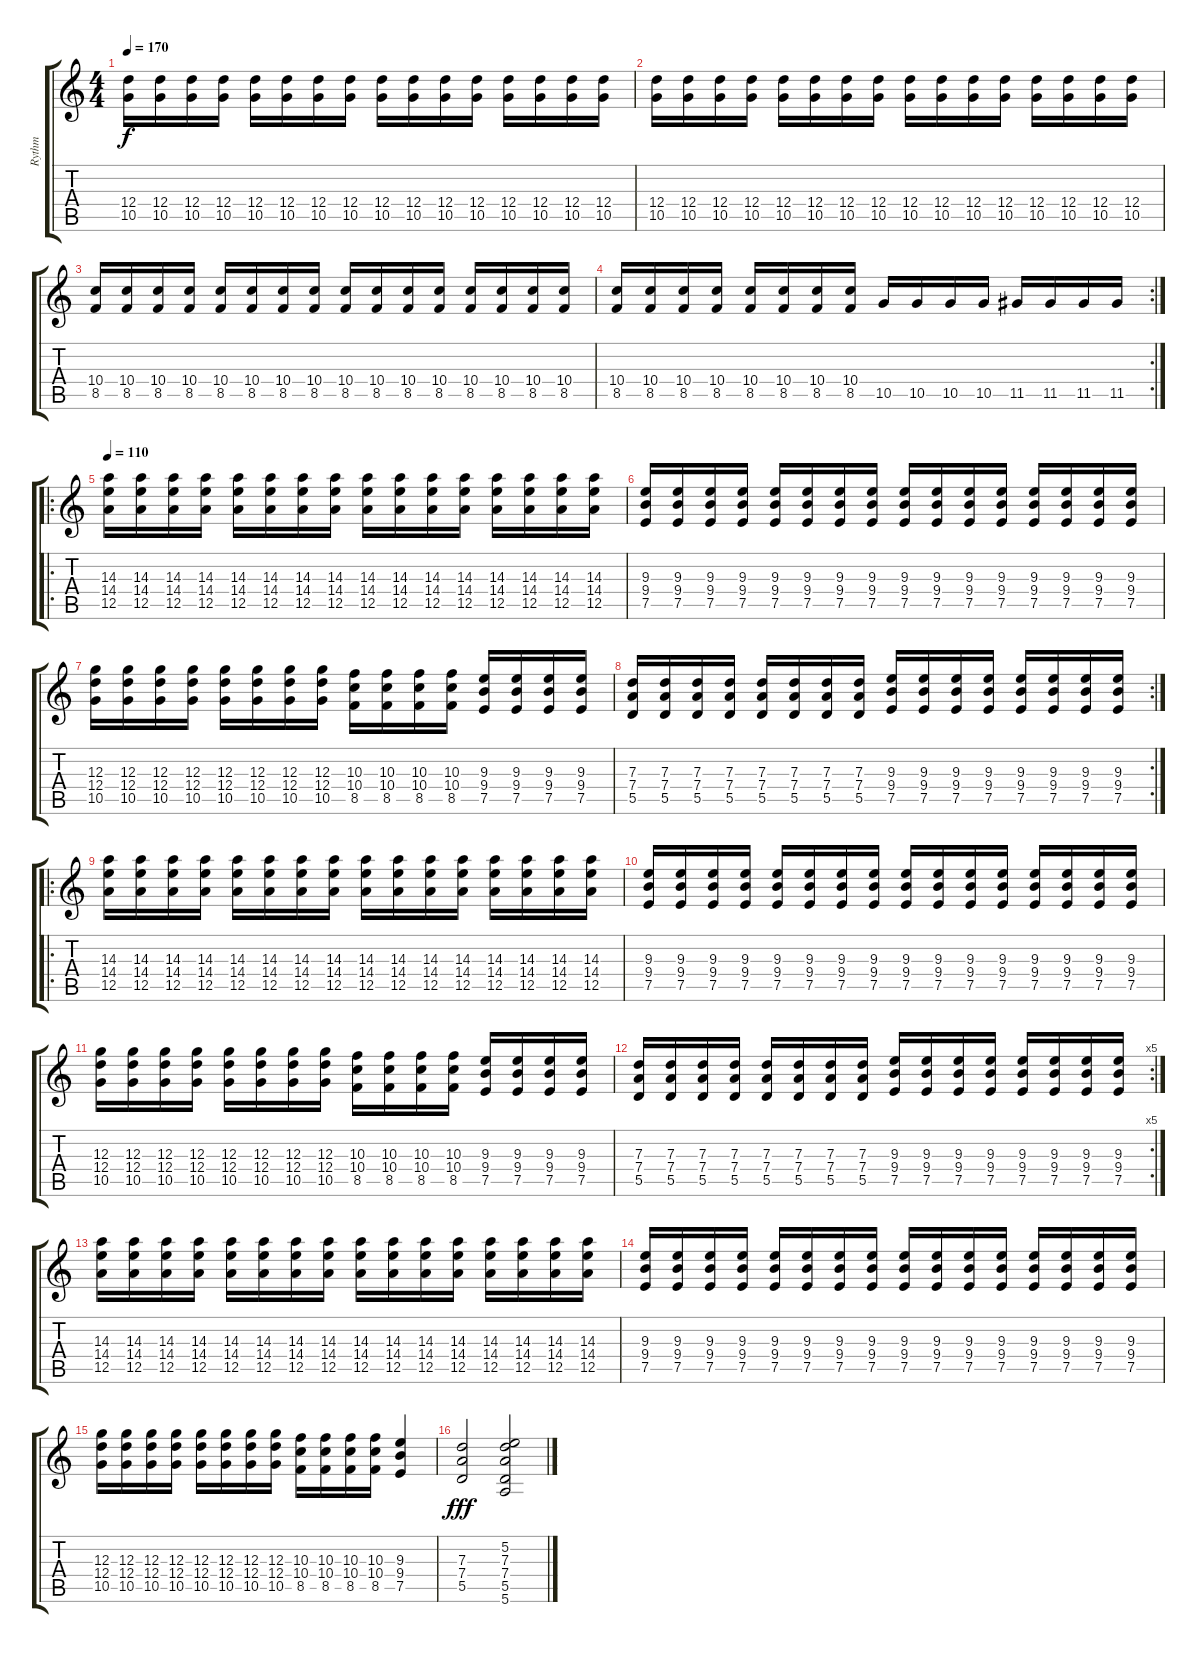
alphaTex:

\track ("Rythm" "Rythm") {instrument distortionguitar}
\staff {score tabs}
\tuning (E4 B3 G3 D3 A2 E2) {hide}
\ts (4 4)
\tempo 170
\clef g2
\ks c
(12.4 10.5).16{dy f} (12.4 10.5).16 (12.4 10.5).16 (12.4 10.5).16 (12.4 10.5).16 (12.4 10.5).16 (12.4 10.5).16 (12.4 10.5).16 (12.4 10.5).16 (12.4 10.5).16 (12.4 10.5).16 (12.4 10.5).16 (12.4 10.5).16 (12.4 10.5).16 (12.4 10.5).16 (12.4 10.5).16 |
(12.4 10.5).16 (12.4 10.5).16 (12.4 10.5).16 (12.4 10.5).16 (12.4 10.5).16 (12.4 10.5).16 (12.4 10.5).16 (12.4 10.5).16 (12.4 10.5).16 (12.4 10.5).16 (12.4 10.5).16 (12.4 10.5).16 (12.4 10.5).16 (12.4 10.5).16 (12.4 10.5).16 (12.4 10.5).16 |
(10.4 8.5).16 (10.4 8.5).16 (10.4 8.5).16 (10.4 8.5).16 (10.4 8.5).16 (10.4 8.5).16 (10.4 8.5).16 (10.4 8.5).16 (10.4 8.5).16 (10.4 8.5).16 (10.4 8.5).16 (10.4 8.5).16 (10.4 8.5).16 (10.4 8.5).16 (10.4 8.5).16 (10.4 8.5).16 |
\rc 2
(10.4 8.5).16 (10.4 8.5).16 (10.4 8.5).16 (10.4 8.5).16 (10.4 8.5).16 (10.4 8.5).16 (10.4 8.5).16 (10.4 8.5).16 10.5.16 10.5.16 10.5.16 10.5.16 11.5.16 11.5.16 11.5.16 11.5.16 |
\ro
\tempo 110
(14.3 14.4 12.5).16 (14.3 14.4 12.5).16 (14.3 14.4 12.5).16 (14.3 14.4 12.5).16 (14.3 14.4 12.5).16 (14.3 14.4 12.5).16 (14.3 14.4 12.5).16 (14.3 14.4 12.5).16 (14.3 14.4 12.5).16 (14.3 14.4 12.5).16 (14.3 14.4 12.5).16 (14.3 14.4 12.5).16 (14.3 14.4 12.5).16 (14.3 14.4 12.5).16 (14.3 14.4 12.5).16 (14.3 14.4 12.5).16 |
(9.3 9.4 7.5).16 (9.3 9.4 7.5).16 (9.3 9.4 7.5).16 (9.3 9.4 7.5).16 (9.3 9.4 7.5).16 (9.3 9.4 7.5).16 (9.3 9.4 7.5).16 (9.3 9.4 7.5).16 (9.3 9.4 7.5).16 (9.3 9.4 7.5).16 (9.3 9.4 7.5).16 (9.3 9.4 7.5).16 (9.3 9.4 7.5).16 (9.3 9.4 7.5).16 (9.3 9.4 7.5).16 (9.3 9.4 7.5).16 |
(12.3 12.4 10.5).16 (12.3 12.4 10.5).16 (12.3 12.4 10.5).16 (12.3 12.4 10.5).16 (12.3 12.4 10.5).16 (12.3 12.4 10.5).16 (12.3 12.4 10.5).16 (12.3 12.4 10.5).16 (10.3 10.4 8.5).16 (10.3 10.4 8.5).16 (10.3 10.4 8.5).16 (10.3 10.4 8.5).16 (9.3 9.4 7.5).16 (9.3 9.4 7.5).16 (9.3 9.4 7.5).16 (9.3 9.4 7.5).16 |
\rc 2
(7.3 7.4 5.5).16 (7.3 7.4 5.5).16 (7.3 7.4 5.5).16 (7.3 7.4 5.5).16 (7.3 7.4 5.5).16 (7.3 7.4 5.5).16 (7.3 7.4 5.5).16 (7.3 7.4 5.5).16 (9.3 9.4 7.5).16 (9.3 9.4 7.5).16 (9.3 9.4 7.5).16 (9.3 9.4 7.5).16 (9.3 9.4 7.5).16 (9.3 9.4 7.5).16 (9.3 9.4 7.5).16 (9.3 9.4 7.5).16 |
\ro
(14.3 14.4 12.5).16 (14.3 14.4 12.5).16 (14.3 14.4 12.5).16 (14.3 14.4 12.5).16 (14.3 14.4 12.5).16 (14.3 14.4 12.5).16 (14.3 14.4 12.5).16 (14.3 14.4 12.5).16 (14.3 14.4 12.5).16 (14.3 14.4 12.5).16 (14.3 14.4 12.5).16 (14.3 14.4 12.5).16 (14.3 14.4 12.5).16 (14.3 14.4 12.5).16 (14.3 14.4 12.5).16 (14.3 14.4 12.5).16 |
(9.3 9.4 7.5).16 (9.3 9.4 7.5).16 (9.3 9.4 7.5).16 (9.3 9.4 7.5).16 (9.3 9.4 7.5).16 (9.3 9.4 7.5).16 (9.3 9.4 7.5).16 (9.3 9.4 7.5).16 (9.3 9.4 7.5).16 (9.3 9.4 7.5).16 (9.3 9.4 7.5).16 (9.3 9.4 7.5).16 (9.3 9.4 7.5).16 (9.3 9.4 7.5).16 (9.3 9.4 7.5).16 (9.3 9.4 7.5).16 |
(12.3 12.4 10.5).16 (12.3 12.4 10.5).16 (12.3 12.4 10.5).16 (12.3 12.4 10.5).16 (12.3 12.4 10.5).16 (12.3 12.4 10.5).16 (12.3 12.4 10.5).16 (12.3 12.4 10.5).16 (10.3 10.4 8.5).16 (10.3 10.4 8.5).16 (10.3 10.4 8.5).16 (10.3 10.4 8.5).16 (9.3 9.4 7.5).16 (9.3 9.4 7.5).16 (9.3 9.4 7.5).16 (9.3 9.4 7.5).16 |
\rc 5
(7.3 7.4 5.5).16 (7.3 7.4 5.5).16 (7.3 7.4 5.5).16 (7.3 7.4 5.5).16 (7.3 7.4 5.5).16 (7.3 7.4 5.5).16 (7.3 7.4 5.5).16 (7.3 7.4 5.5).16 (9.3 9.4 7.5).16 (9.3 9.4 7.5).16 (9.3 9.4 7.5).16 (9.3 9.4 7.5).16 (9.3 9.4 7.5).16 (9.3 9.4 7.5).16 (9.3 9.4 7.5).16 (9.3 9.4 7.5).16 |
(14.3 14.4 12.5).16 (14.3 14.4 12.5).16 (14.3 14.4 12.5).16 (14.3 14.4 12.5).16 (14.3 14.4 12.5).16 (14.3 14.4 12.5).16 (14.3 14.4 12.5).16 (14.3 14.4 12.5).16 (14.3 14.4 12.5).16 (14.3 14.4 12.5).16 (14.3 14.4 12.5).16 (14.3 14.4 12.5).16 (14.3 14.4 12.5).16 (14.3 14.4 12.5).16 (14.3 14.4 12.5).16 (14.3 14.4 12.5).16 |
(9.3 9.4 7.5).16 (9.3 9.4 7.5).16 (9.3 9.4 7.5).16 (9.3 9.4 7.5).16 (9.3 9.4 7.5).16 (9.3 9.4 7.5).16 (9.3 9.4 7.5).16 (9.3 9.4 7.5).16 (9.3 9.4 7.5).16 (9.3 9.4 7.5).16 (9.3 9.4 7.5).16 (9.3 9.4 7.5).16 (9.3 9.4 7.5).16 (9.3 9.4 7.5).16 (9.3 9.4 7.5).16 (9.3 9.4 7.5).16 |
(12.3 12.4 10.5).16 (12.3 12.4 10.5).16 (12.3 12.4 10.5).16 (12.3 12.4 10.5).16 (12.3 12.4 10.5).16 (12.3 12.4 10.5).16 (12.3 12.4 10.5).16 (12.3 12.4 10.5).16 (10.3 10.4 8.5).16 (10.3 10.4 8.5).16 (10.3 10.4 8.5).16 (10.3 10.4 8.5).16 (9.3 9.4 7.5).4 |
(7.3 7.4 5.5).2{dy fff} (5.2 7.3 7.4 5.5 5.6).2
